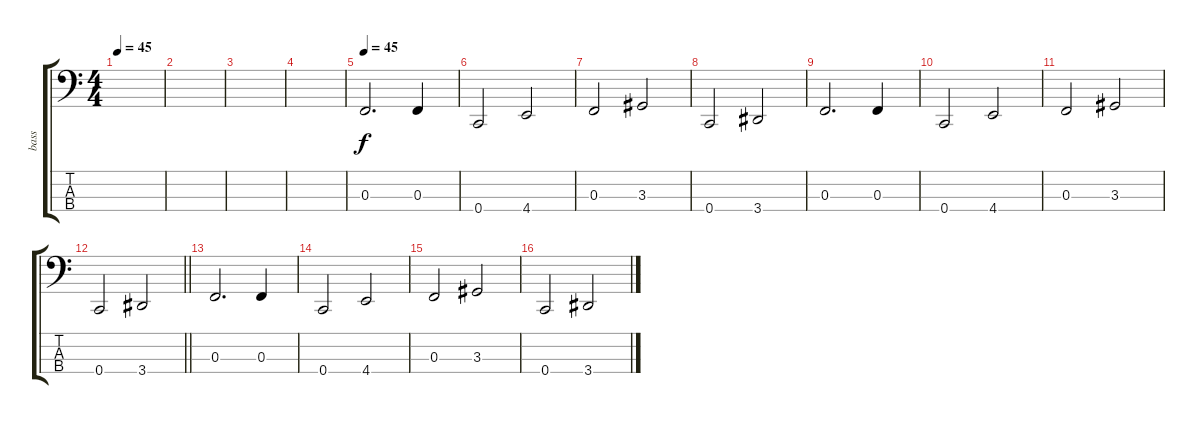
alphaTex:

\track ("bass" "bass") {instrument electricbassfinger}
\staff {score tabs}
\tuning (Eb2 Bb1 F1 C1) {hide}
\ts (4 4)
\tempo 45
\tempo 60
\tempo 45
\clef f4
\ks c
|
|
|
|
\tempo 45
0.3.2{d} 0.3.4 |
0.4.2 4.4.2 |
0.3.2 3.3.2 |
0.4.2 3.4.2 |
0.3.2{d} 0.3.4 |
0.4.2 4.4.2 |
0.3.2 3.3.2 |
\barLineRight lightlight
0.4.2 3.4.2 |
\section ("" "")
0.3.2{d} 0.3.4 |
0.4.2 4.4.2 |
0.3.2 3.3.2 |
0.4.2 3.4.2
